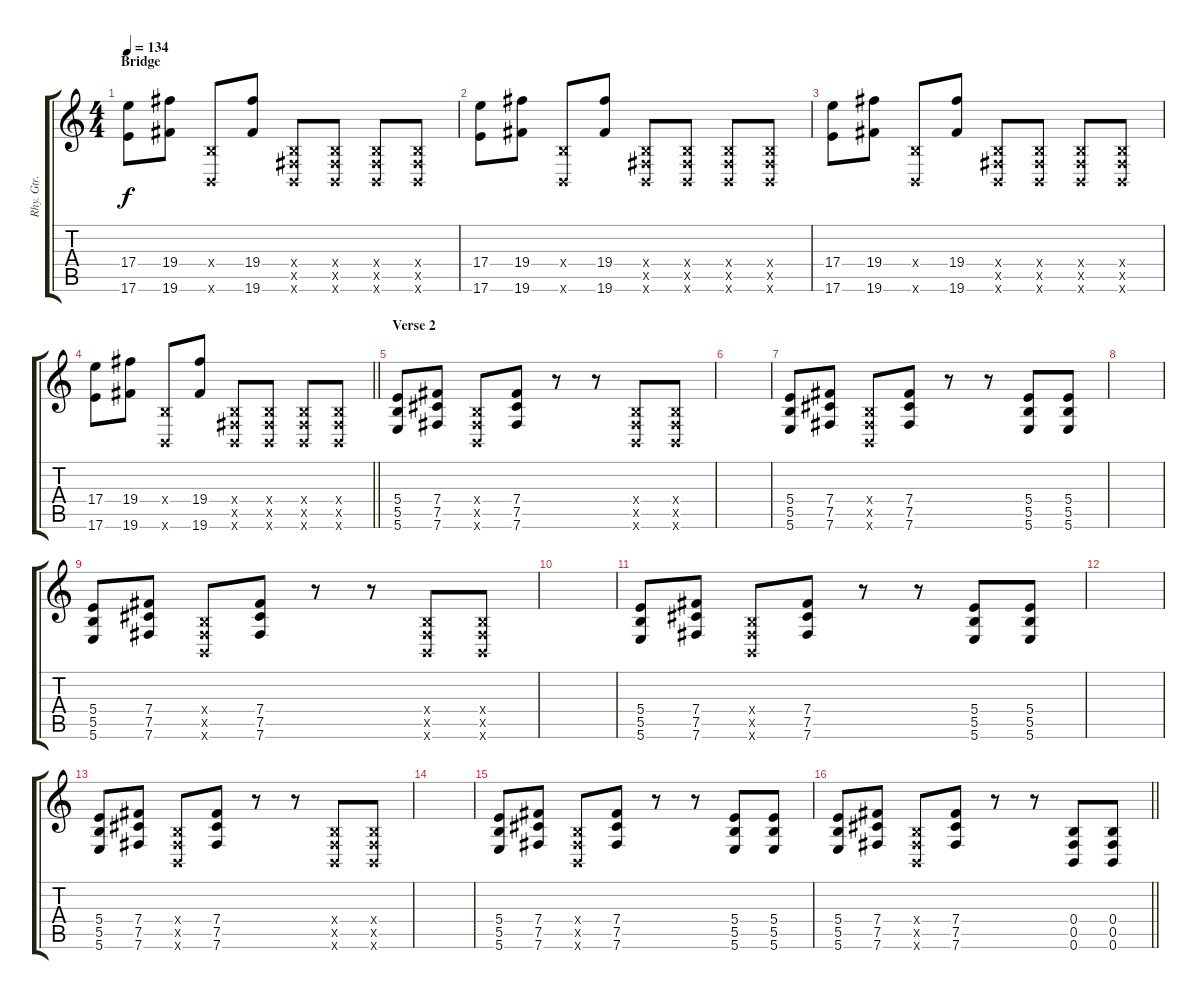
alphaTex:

\track ("Rhy. Gtr. 2" "Rhy. Gtr. ") {instrument distortionguitar}
\staff {score tabs}
\tuning (Db4 Ab3 E3 B2 Gb2 B1) {hide}
\ts (4 4)
\section ("" "Bridge")
\tempo 134
\clef g2
\ks c
(17.4 17.6).8{dy f} (19.4 19.6).8 (0.4{x} 0.6{x}).8 (19.4 19.6).8 (0.4{x} 0.5{x} 0.6{x}).8 (0.4{x} 0.5{x} 0.6{x}).8 (0.4{x} 0.5{x} 0.6{x}).8 (0.4{x} 0.5{x} 0.6{x}).8 |
(17.4 17.6).8 (19.4 19.6).8 (0.4{x} 0.6{x}).8 (19.4 19.6).8 (0.4{x} 0.5{x} 0.6{x}).8 (0.4{x} 0.5{x} 0.6{x}).8 (0.4{x} 0.5{x} 0.6{x}).8 (0.4{x} 0.5{x} 0.6{x}).8 |
(17.4 17.6).8 (19.4 19.6).8 (0.4{x} 0.6{x}).8 (19.4 19.6).8 (0.4{x} 0.5{x} 0.6{x}).8 (0.4{x} 0.5{x} 0.6{x}).8 (0.4{x} 0.5{x} 0.6{x}).8 (0.4{x} 0.5{x} 0.6{x}).8 |
\barLineRight lightlight
(17.4 17.6).8 (19.4 19.6).8 (0.4{x} 0.6{x}).8 (19.4 19.6).8 (0.4{x} 0.5{x} 0.6{x}).8 (0.4{x} 0.5{x} 0.6{x}).8 (0.4{x} 0.5{x} 0.6{x}).8 (0.4{x} 0.5{x} 0.6{x}).8 |
\section ("" "Verse 2")
(5.4 5.5 5.6).8 (7.4 7.5 7.6).8 (0.4{x} 0.5{x} 0.6{x}).8 (7.4 7.5 7.6).8 r.8 r.8 (0.4{x} 0.5{x} 0.6{x}).8 (0.4{x} 0.5{x} 0.6{x}).8 |
|
(5.4 5.5 5.6).8 (7.4 7.5 7.6).8 (0.4{x} 0.5{x} 0.6{x}).8 (7.4 7.5 7.6).8 r.8 r.8 (5.4 5.5 5.6).8 (5.4 5.5 5.6).8 |
|
(5.4 5.5 5.6).8 (7.4 7.5 7.6).8 (0.4{x} 0.5{x} 0.6{x}).8 (7.4 7.5 7.6).8 r.8 r.8 (0.4{x} 0.5{x} 0.6{x}).8 (0.4{x} 0.5{x} 0.6{x}).8 |
|
(5.4 5.5 5.6).8 (7.4 7.5 7.6).8 (0.4{x} 0.5{x} 0.6{x}).8 (7.4 7.5 7.6).8 r.8 r.8 (5.4 5.5 5.6).8 (5.4 5.5 5.6).8 |
|
(5.4 5.5 5.6).8 (7.4 7.5 7.6).8 (0.4{x} 0.5{x} 0.6{x}).8 (7.4 7.5 7.6).8 r.8 r.8 (0.4{x} 0.5{x} 0.6{x}).8 (0.4{x} 0.5{x} 0.6{x}).8 |
|
(5.4 5.5 5.6).8 (7.4 7.5 7.6).8 (0.4{x} 0.5{x} 0.6{x}).8 (7.4 7.5 7.6).8 r.8 r.8 (5.4 5.5 5.6).8 (5.4 5.5 5.6).8 |
\barLineRight lightlight
(5.4 5.5 5.6).8 (7.4 7.5 7.6).8 (0.4{x} 0.5{x} 0.6{x}).8 (7.4 7.5 7.6).8 r.8 r.8 (0.4 0.5 0.6).8 (0.4 0.5 0.6).8
